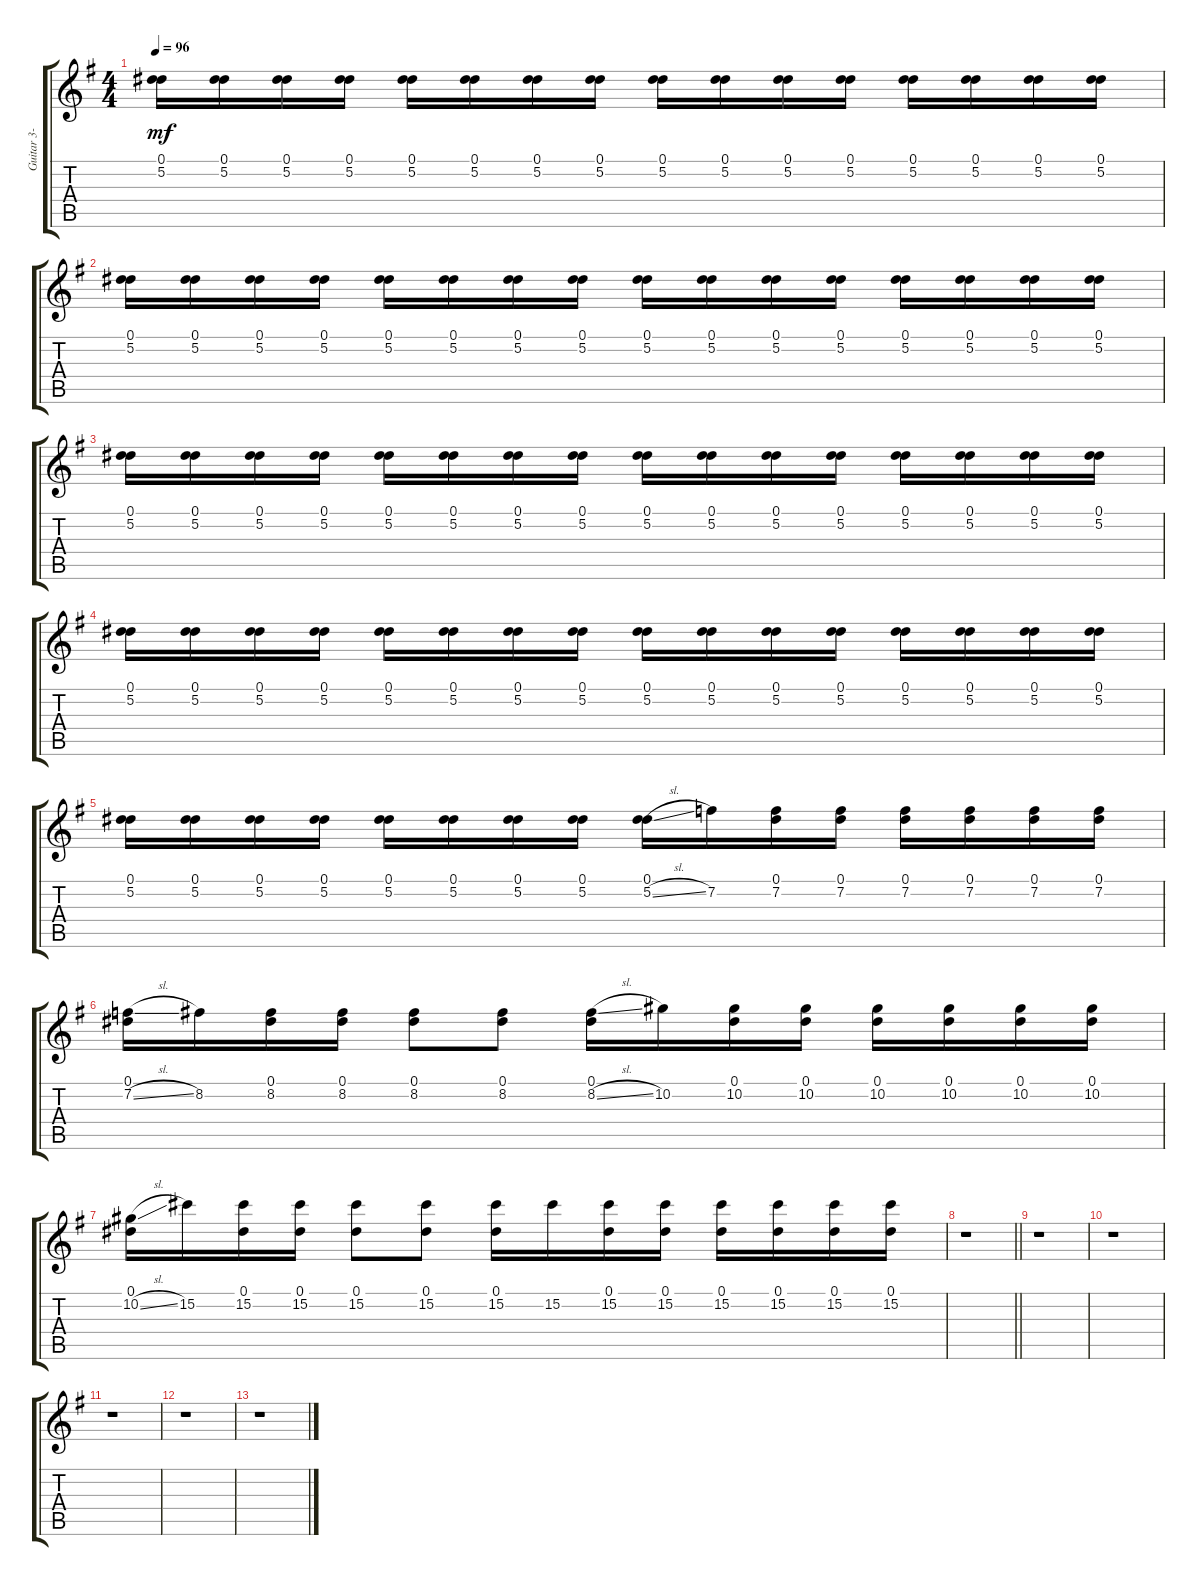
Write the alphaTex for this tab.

\track ("Guitar 3- Distortion" "Guitar 3- ") {instrument distortionguitar}
\staff {score tabs}
\tuning (Eb4 Bb3 Gb3 Db3 Ab2 Db2) {hide}
\ts (4 4)
\tempo 96
\clef g2
\ks g
(0.1 5.2).16{dy mf} (0.1 5.2).16 (0.1 5.2).16 (0.1 5.2).16 (0.1 5.2).16 (0.1 5.2).16 (0.1 5.2).16 (0.1 5.2).16 (0.1 5.2).16 (0.1 5.2).16 (0.1 5.2).16 (0.1 5.2).16 (0.1 5.2).16 (0.1 5.2).16 (0.1 5.2).16 (0.1 5.2).16 |
(0.1 5.2).16 (0.1 5.2).16 (0.1 5.2).16 (0.1 5.2).16 (0.1 5.2).16 (0.1 5.2).16 (0.1 5.2).16 (0.1 5.2).16 (0.1 5.2).16 (0.1 5.2).16 (0.1 5.2).16 (0.1 5.2).16 (0.1 5.2).16 (0.1 5.2).16 (0.1 5.2).16 (0.1 5.2).16 |
(0.1 5.2).16 (0.1 5.2).16 (0.1 5.2).16 (0.1 5.2).16 (0.1 5.2).16 (0.1 5.2).16 (0.1 5.2).16 (0.1 5.2).16 (0.1 5.2).16 (0.1 5.2).16 (0.1 5.2).16 (0.1 5.2).16 (0.1 5.2).16 (0.1 5.2).16 (0.1 5.2).16 (0.1 5.2).16 |
(0.1 5.2).16 (0.1 5.2).16 (0.1 5.2).16 (0.1 5.2).16 (0.1 5.2).16 (0.1 5.2).16 (0.1 5.2).16 (0.1 5.2).16 (0.1 5.2).16 (0.1 5.2).16 (0.1 5.2).16 (0.1 5.2).16 (0.1 5.2).16 (0.1 5.2).16 (0.1 5.2).16 (0.1 5.2).16 |
(0.1 5.2).16 (0.1 5.2).16 (0.1 5.2).16 (0.1 5.2).16 (0.1 5.2).16 (0.1 5.2).16 (0.1 5.2).16 (0.1 5.2).16 (0.1 5.2{sl}).16 7.2.16 (0.1 7.2).16 (0.1 7.2).16 (0.1 7.2).16 (0.1 7.2).16 (0.1 7.2).16 (0.1 7.2).16 |
(0.1 7.2{sl}).16 8.2.16 (0.1 8.2).16 (0.1 8.2).16 (0.1 8.2).8 (0.1 8.2).8 (0.1 8.2{sl}).16 10.2.16 (0.1 10.2).16 (0.1 10.2).16 (0.1 10.2).16 (0.1 10.2).16 (0.1 10.2).16 (0.1 10.2).16 |
(0.1 10.2{sl}).16 15.2.16 (0.1 15.2).16 (0.1 15.2).16 (0.1 15.2).8 (0.1 15.2).8 (0.1 15.2).16 15.2.16 (0.1 15.2).16 (0.1 15.2).16 (0.1 15.2).16 (0.1 15.2).16 (0.1 15.2).16 (0.1 15.2).16 |
\barLineRight lightlight
r.1 |
r.1 |
r.1 |
r.1 |
r.1 |
r.1
